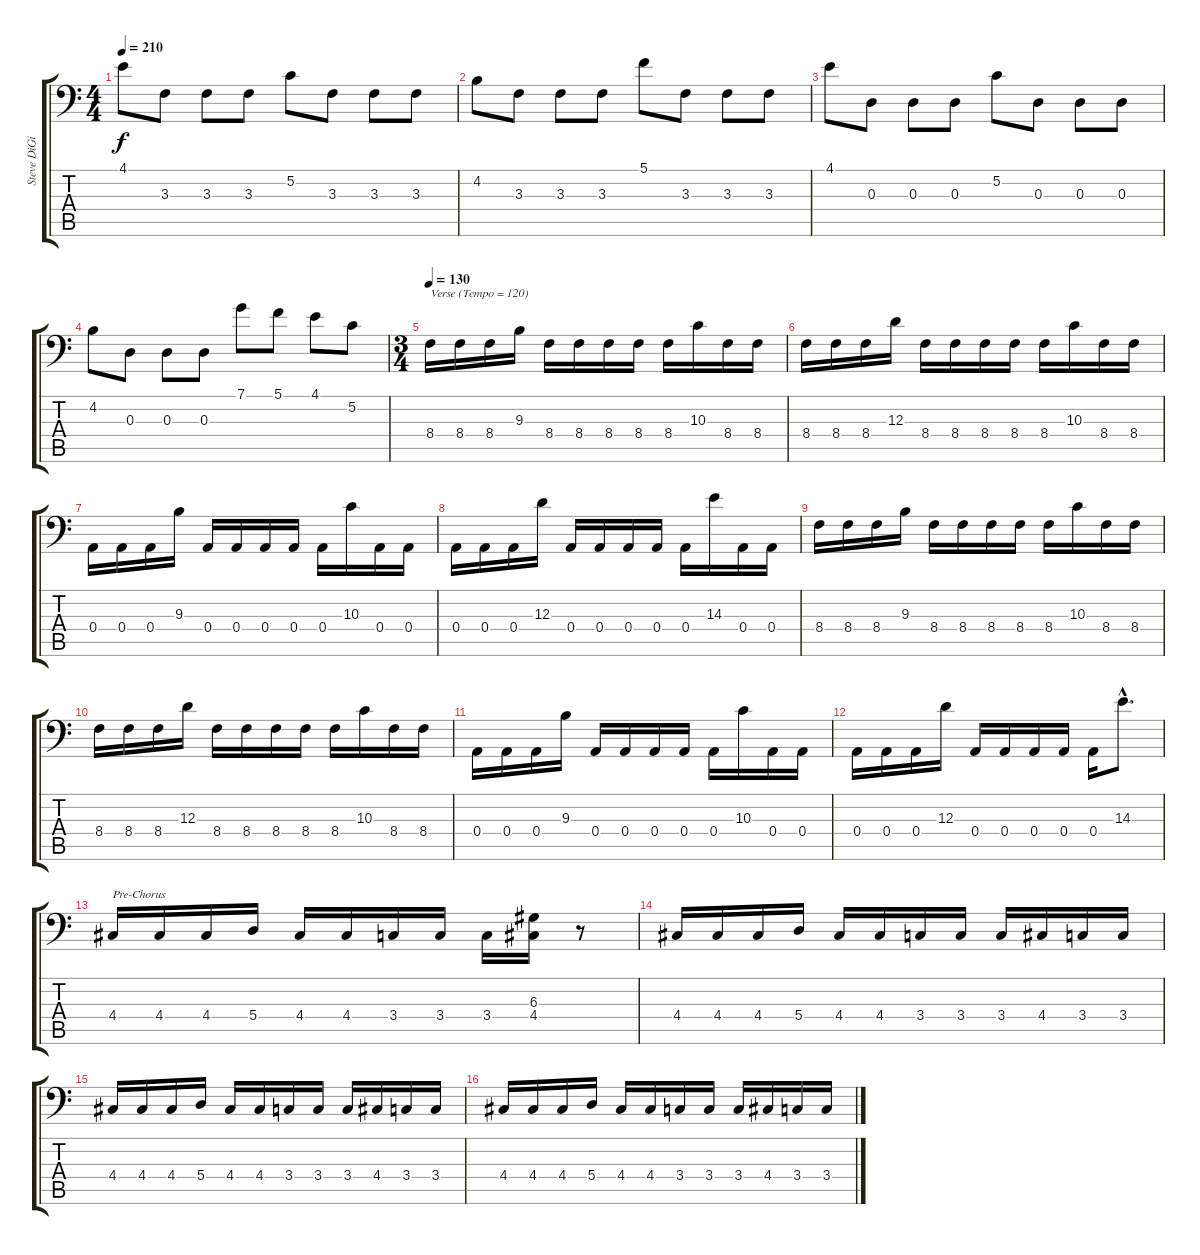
\track ("Steve DiGiorgio" "Steve DiGi") {instrument electricbassfinger}
\staff {score tabs}
\tuning (C3 G2 D2 A1 E1 B0) {hide}
\ts (4 4)
\tempo 210
\clef f4
\ks c
4.1.8{dy f} 3.3.8 3.3.8 3.3.8 5.2.8 3.3.8 3.3.8 3.3.8 |
4.2.8 3.3.8 3.3.8 3.3.8 5.1.8 3.3.8 3.3.8 3.3.8 |
4.1.8 0.3.8 0.3.8 0.3.8 5.2.8 0.3.8 0.3.8 0.3.8 |
4.2.8 0.3.8 0.3.8 0.3.8 7.1.8 5.1.8 4.1.8 5.2.8 |
\ts (3 4)
\tempo 130
8.4.16{txt "Verse (Tempo = 120)"} 8.4.16 8.4.16 9.3.16 8.4.16 8.4.16 8.4.16 8.4.16 8.4.16 10.3.16 8.4.16 8.4.16 |
8.4.16 8.4.16 8.4.16 12.3.16 8.4.16 8.4.16 8.4.16 8.4.16 8.4.16 10.3.16 8.4.16 8.4.16 |
0.4.16 0.4.16 0.4.16 9.3.16 0.4.16 0.4.16 0.4.16 0.4.16 0.4.16 10.3.16 0.4.16 0.4.16 |
0.4.16 0.4.16 0.4.16 12.3.16 0.4.16 0.4.16 0.4.16 0.4.16 0.4.16 14.3.16 0.4.16 0.4.16 |
8.4.16 8.4.16 8.4.16 9.3.16 8.4.16 8.4.16 8.4.16 8.4.16 8.4.16 10.3.16 8.4.16 8.4.16 |
8.4.16 8.4.16 8.4.16 12.3.16 8.4.16 8.4.16 8.4.16 8.4.16 8.4.16 10.3.16 8.4.16 8.4.16 |
0.4.16 0.4.16 0.4.16 9.3.16 0.4.16 0.4.16 0.4.16 0.4.16 0.4.16 10.3.16 0.4.16 0.4.16 |
0.4.16 0.4.16 0.4.16 12.3.16 0.4.16 0.4.16 0.4.16 0.4.16 0.4.16 14.3{hac}.8{d} |
4.4.16{txt "Pre-Chorus"} 4.4.16 4.4.16 5.4.16 4.4.16 4.4.16 3.4.16 3.4.16 3.4.16 (6.3 4.4).16 r.8 |
4.4.16 4.4.16 4.4.16 5.4.16 4.4.16 4.4.16 3.4.16 3.4.16 3.4.16 4.4.16 3.4.16 3.4.16 |
4.4.16 4.4.16 4.4.16 5.4.16 4.4.16 4.4.16 3.4.16 3.4.16 3.4.16 4.4.16 3.4.16 3.4.16 |
4.4.16 4.4.16 4.4.16 5.4.16 4.4.16 4.4.16 3.4.16 3.4.16 3.4.16 4.4.16 3.4.16 3.4.16
